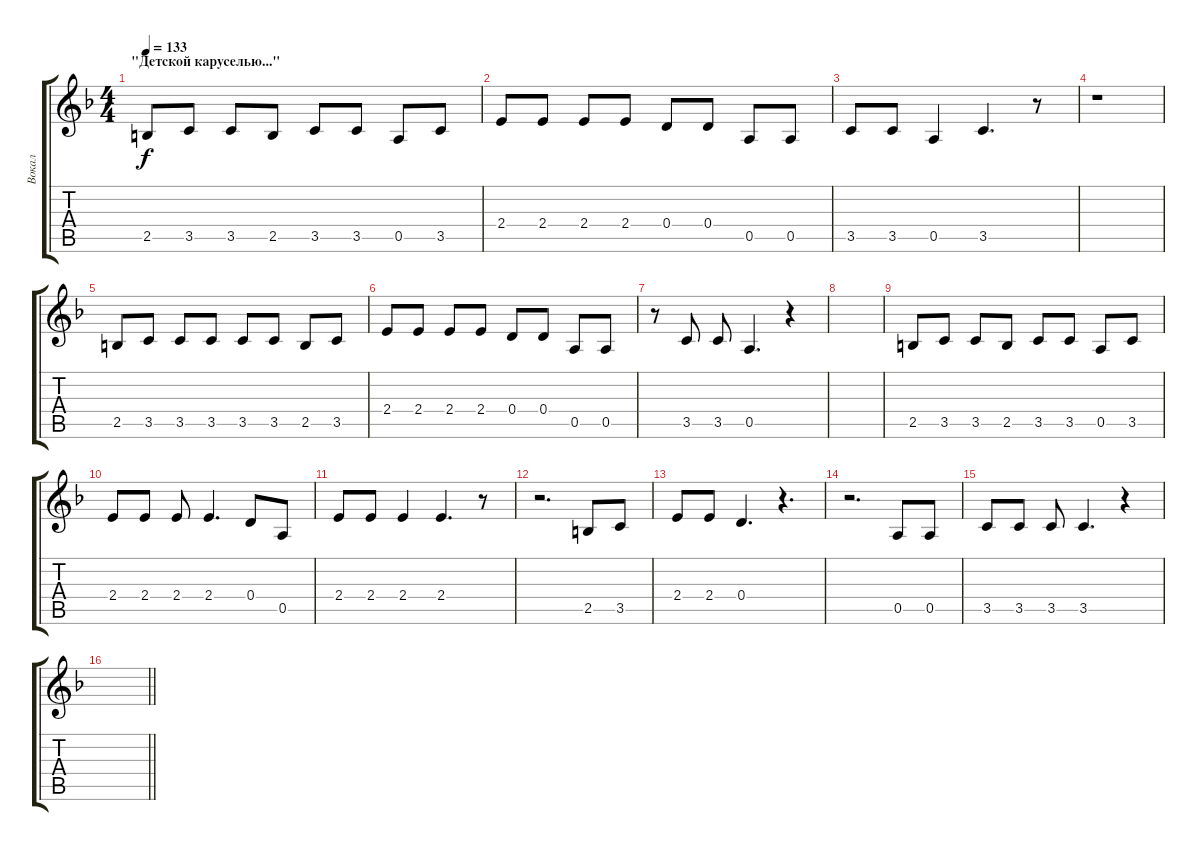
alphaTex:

\track ("Вокал" "Вокал") {mute instrument electricguitarjazz}
\staff {score tabs}
\tuning (E4 B3 G3 D3 A2 E2) {hide}
\ts (4 4)
\section ("" "\"Детской каруселью...\"")
\tempo 133
\clef g2
\ks dminor
2.5.8{dy f} 3.5.8 3.5.8 2.5.8 3.5.8 3.5.8 0.5.8 3.5.8 |
2.4.8 2.4.8 2.4.8 2.4.8 0.4.8 0.4.8 0.5.8 0.5.8 |
3.5.8 3.5.8 0.5.4 3.5.4{d} r.8 |
r.1 |
2.5.8 3.5.8 3.5.8 3.5.8 3.5.8 3.5.8 2.5.8 3.5.8 |
2.4.8 2.4.8 2.4.8 2.4.8 0.4.8 0.4.8 0.5.8 0.5.8 |
r.8 3.5.8 3.5.8 0.5.4{d} r.4 |
|
2.5.8 3.5.8 3.5.8 2.5.8 3.5.8 3.5.8 0.5.8 3.5.8 |
2.4.8 2.4.8 2.4.8 2.4.4{d} 0.4.8 0.5.8 |
2.4.8 2.4.8 2.4.4 2.4.4{d} r.8 |
r.2{d} 2.5.8 3.5.8 |
2.4.8 2.4.8 0.4.4{d} r.4{d} |
r.2{d} 0.5.8 0.5.8 |
3.5.8 3.5.8 3.5.8 3.5.4{d} r.4 |
\barLineRight lightlight
